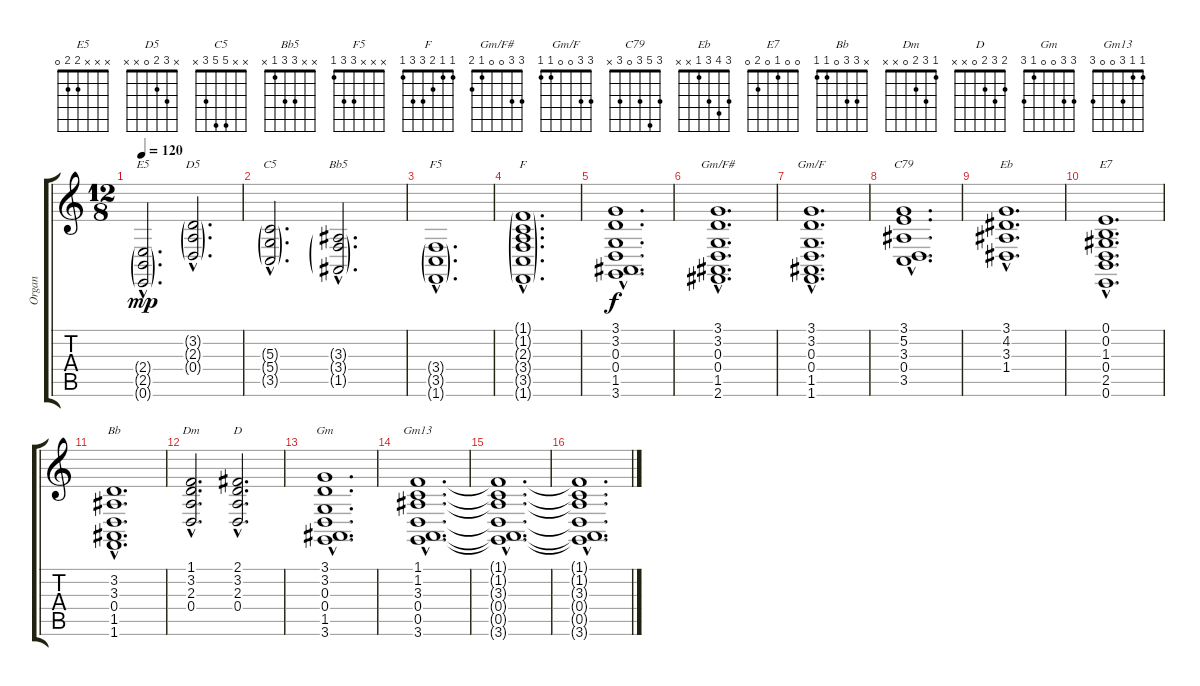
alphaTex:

\track ("Organ" "Organ") {instrument drawbarorgan}
\staff {score tabs}
\tuning (E4 B3 G3 D3 A2 E2) {hide}
\chord ("E5" x x x 2 2 0)
\chord ("D5" x 3 2 0 x x)
\chord ("C5" x x 5 5 3 x)
\chord ("Bb5" x x 3 3 1 x)
\chord ("F5" x x x 3 3 1)
\chord ("F" 1 1 2 3 3 1)
\chord ("Gm/F#" 3 3 0 0 1 2)
\chord ("Gm/F" 3 3 0 0 1 1)
\chord ("C79" 3 5 3 0 3 x)
\chord ("Eb" 3 4 3 1 x x)
\chord ("E7" 0 0 1 0 2 0)
\chord ("Bb" x 3 3 0 1 1)
\chord ("Dm" 1 3 2 0 x x)
\chord ("D" 2 3 2 0 x x)
\chord ("Gm" 3 3 0 0 1 3)
\chord ("Gm13" 1 1 3 0 0 3)
\ts (12 8)
\tempo 120
\clef g2
\ks c
(2.4{g hac} 2.5{g hac} 0.6{g hac}).2{d ch "E5" dy mp} (3.2{g hac} 2.3{g hac} 0.4{g hac}).2{d ch "D5"} |
(5.3{g hac} 5.4{g hac} 3.5{g hac}).2{d ch "C5"} (3.3{g hac} 3.4{g hac} 1.5{g hac}).2{d ch "Bb5"} |
(3.4{g hac} 3.5{g hac} 1.6{g hac}).1{d ch "F5"} |
(1.1{g hac} 1.2{g hac} 2.3{g hac} 3.4{g hac} 3.5{g hac} 1.6{g hac}).1{d ch "F"} |
(3.1{hac} 3.2{hac} 0.3{hac} 0.4{hac} 1.5{hac} 3.6{hac}).1{d dy f} |
(3.1{hac} 3.2{hac} 0.3{hac} 0.4{hac} 1.5{hac} 2.6{hac}).1{d ch "Gm/F#"} |
(3.1{hac} 3.2{hac} 0.3{hac} 0.4{hac} 1.5{hac} 1.6{hac}).1{d ch "Gm/F"} |
(3.1{hac} 5.2{hac} 3.3{hac} 0.4{hac} 3.5{hac}).1{d ch "C79"} |
(3.1{hac} 4.2{hac} 3.3{hac} 1.4{hac}).1{d ch "Eb"} |
(0.1{hac} 0.2{hac} 1.3{hac} 0.4{hac} 2.5{hac} 0.6{hac}).1{d ch "E7"} |
(3.2{hac} 3.3{hac} 0.4{hac} 1.5{hac} 1.6{hac}).1{d ch "Bb"} |
(1.1{hac} 3.2{hac} 2.3{hac} 0.4{hac}).2{d ch "Dm"} (2.1{hac} 3.2{hac} 2.3{hac} 0.4{hac}).2{d ch "D"} |
(3.1{hac} 3.2{hac} 0.3{hac} 0.4{hac} 1.5{hac} 3.6{hac}).1{d ch "Gm"} |
(1.1{hac} 1.2{hac} 3.3{hac} 0.4{hac} 0.5{hac} 3.6{hac}).1{d ch "Gm13"} |
(1.1{hac t} 1.2{hac t} 3.3{hac t} 0.4{hac t} 0.5{hac t} 3.6{hac t}).1{d} |
(1.1{hac t} 1.2{hac t} 3.3{hac t} 0.4{hac t} 0.5{hac t} 3.6{hac t}).1{d}
